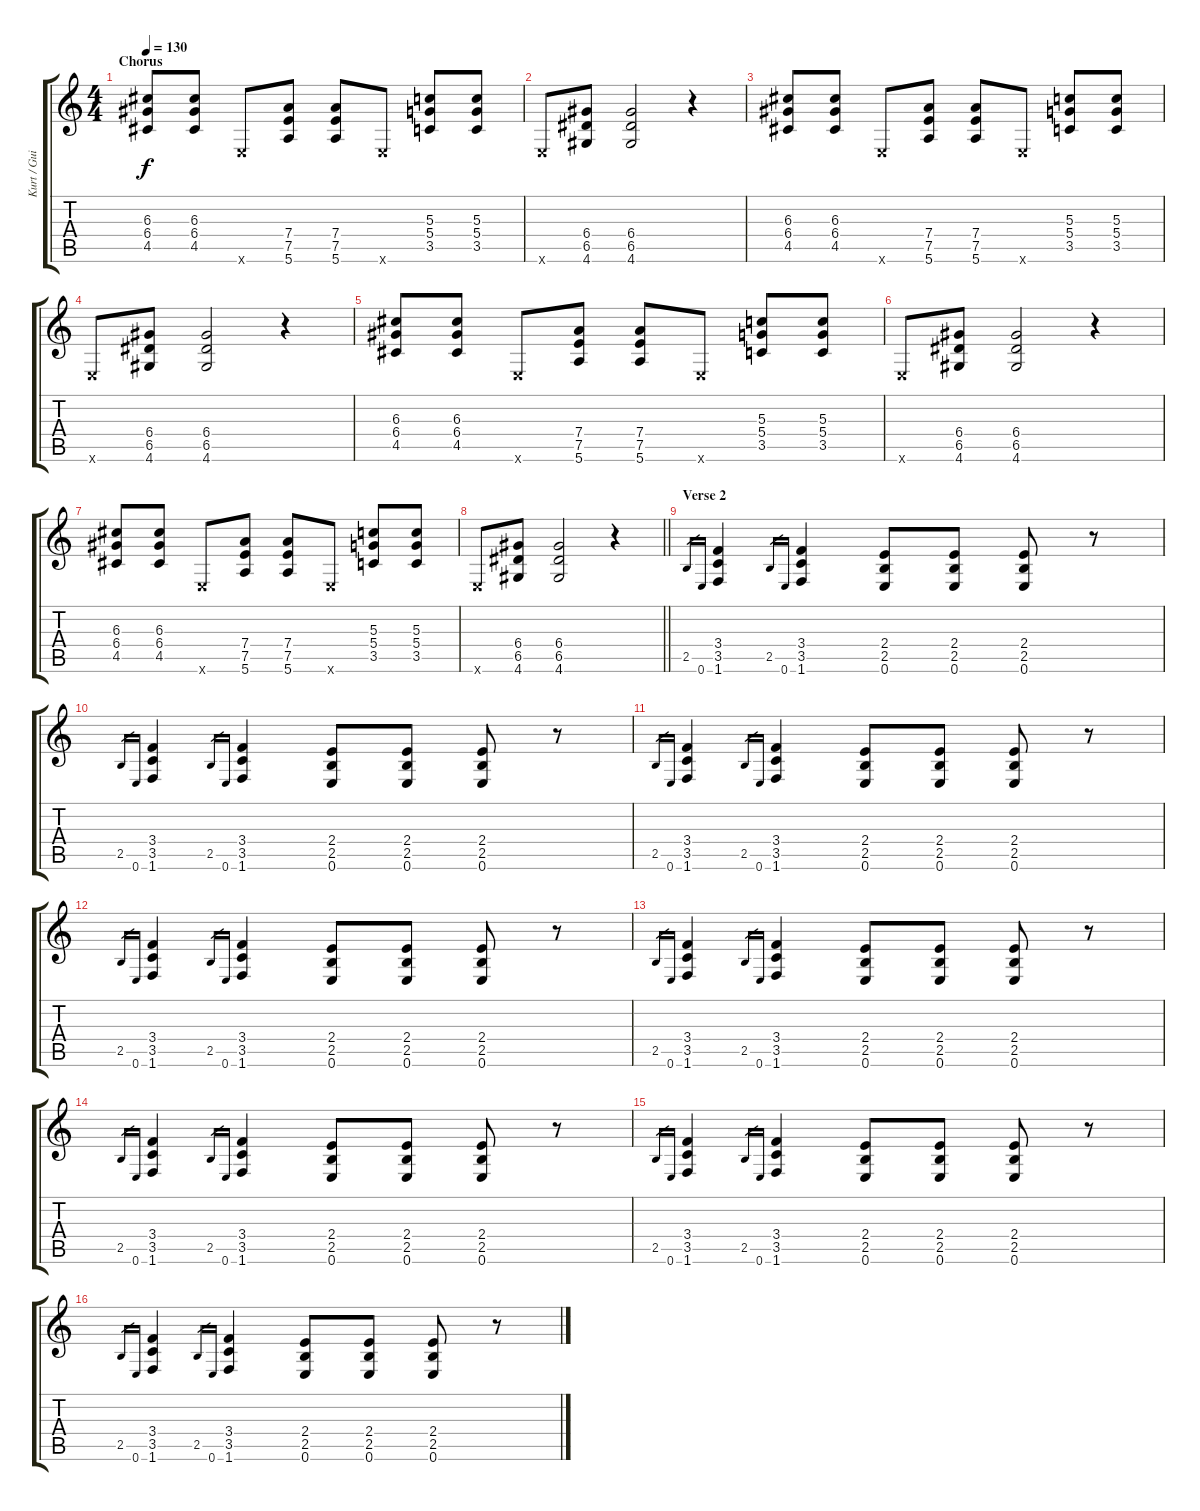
\track ("Kurt / Guitar" "Kurt / Gui") {instrument distortionguitar}
\staff {score tabs}
\tuning (E4 B3 G3 D3 A2 E2) {hide}
\ts (4 4)
\section ("" "Chorus")
\tempo 130
\clef g2
\ks c
(6.3 6.4 4.5).8{dy f} (6.3 6.4 4.5).8 0.6{x}.8 (7.4 7.5 5.6).8 (7.4 7.5 5.6).8 0.6{x}.8 (5.3 5.4 3.5).8 (5.3 5.4 3.5).8 |
0.6{x}.8 (6.4 6.5 4.6).8 (6.4 6.5 4.6).2 r.4 |
(6.3 6.4 4.5).8 (6.3 6.4 4.5).8 0.6{x}.8 (7.4 7.5 5.6).8 (7.4 7.5 5.6).8 0.6{x}.8 (5.3 5.4 3.5).8 (5.3 5.4 3.5).8 |
0.6{x}.8 (6.4 6.5 4.6).8 (6.4 6.5 4.6).2 r.4 |
(6.3 6.4 4.5).8 (6.3 6.4 4.5).8 0.6{x}.8 (7.4 7.5 5.6).8 (7.4 7.5 5.6).8 0.6{x}.8 (5.3 5.4 3.5).8 (5.3 5.4 3.5).8 |
0.6{x}.8 (6.4 6.5 4.6).8 (6.4 6.5 4.6).2 r.4 |
(6.3 6.4 4.5).8 (6.3 6.4 4.5).8 0.6{x}.8 (7.4 7.5 5.6).8 (7.4 7.5 5.6).8 0.6{x}.8 (5.3 5.4 3.5).8 (5.3 5.4 3.5).8 |
\barLineRight lightlight
0.6{x}.8 (6.4 6.5 4.6).8 (6.4 6.5 4.6).2 r.4 |
\section ("" "Verse 2")
2.5.16{gr} 0.6.16{gr} (3.4 3.5 1.6).4 2.5.16{gr} 0.6.16{gr} (3.4 3.5 1.6).4 (2.4 2.5 0.6).8 (2.4 2.5 0.6).8 (2.4 2.5 0.6).8 r.8 |
2.5.16{gr} 0.6.16{gr} (3.4 3.5 1.6).4 2.5.16{gr} 0.6.16{gr} (3.4 3.5 1.6).4 (2.4 2.5 0.6).8 (2.4 2.5 0.6).8 (2.4 2.5 0.6).8 r.8 |
2.5.16{gr} 0.6.16{gr} (3.4 3.5 1.6).4 2.5.16{gr} 0.6.16{gr} (3.4 3.5 1.6).4 (2.4 2.5 0.6).8 (2.4 2.5 0.6).8 (2.4 2.5 0.6).8 r.8 |
2.5.16{gr} 0.6.16{gr} (3.4 3.5 1.6).4 2.5.16{gr} 0.6.16{gr} (3.4 3.5 1.6).4 (2.4 2.5 0.6).8 (2.4 2.5 0.6).8 (2.4 2.5 0.6).8 r.8 |
2.5.16{gr} 0.6.16{gr} (3.4 3.5 1.6).4 2.5.16{gr} 0.6.16{gr} (3.4 3.5 1.6).4 (2.4 2.5 0.6).8 (2.4 2.5 0.6).8 (2.4 2.5 0.6).8 r.8 |
2.5.16{gr} 0.6.16{gr} (3.4 3.5 1.6).4 2.5.16{gr} 0.6.16{gr} (3.4 3.5 1.6).4 (2.4 2.5 0.6).8 (2.4 2.5 0.6).8 (2.4 2.5 0.6).8 r.8 |
2.5.16{gr} 0.6.16{gr} (3.4 3.5 1.6).4 2.5.16{gr} 0.6.16{gr} (3.4 3.5 1.6).4 (2.4 2.5 0.6).8 (2.4 2.5 0.6).8 (2.4 2.5 0.6).8 r.8 |
2.5.16{gr} 0.6.16{gr} (3.4 3.5 1.6).4 2.5.16{gr} 0.6.16{gr} (3.4 3.5 1.6).4 (2.4 2.5 0.6).8 (2.4 2.5 0.6).8 (2.4 2.5 0.6).8 r.8
